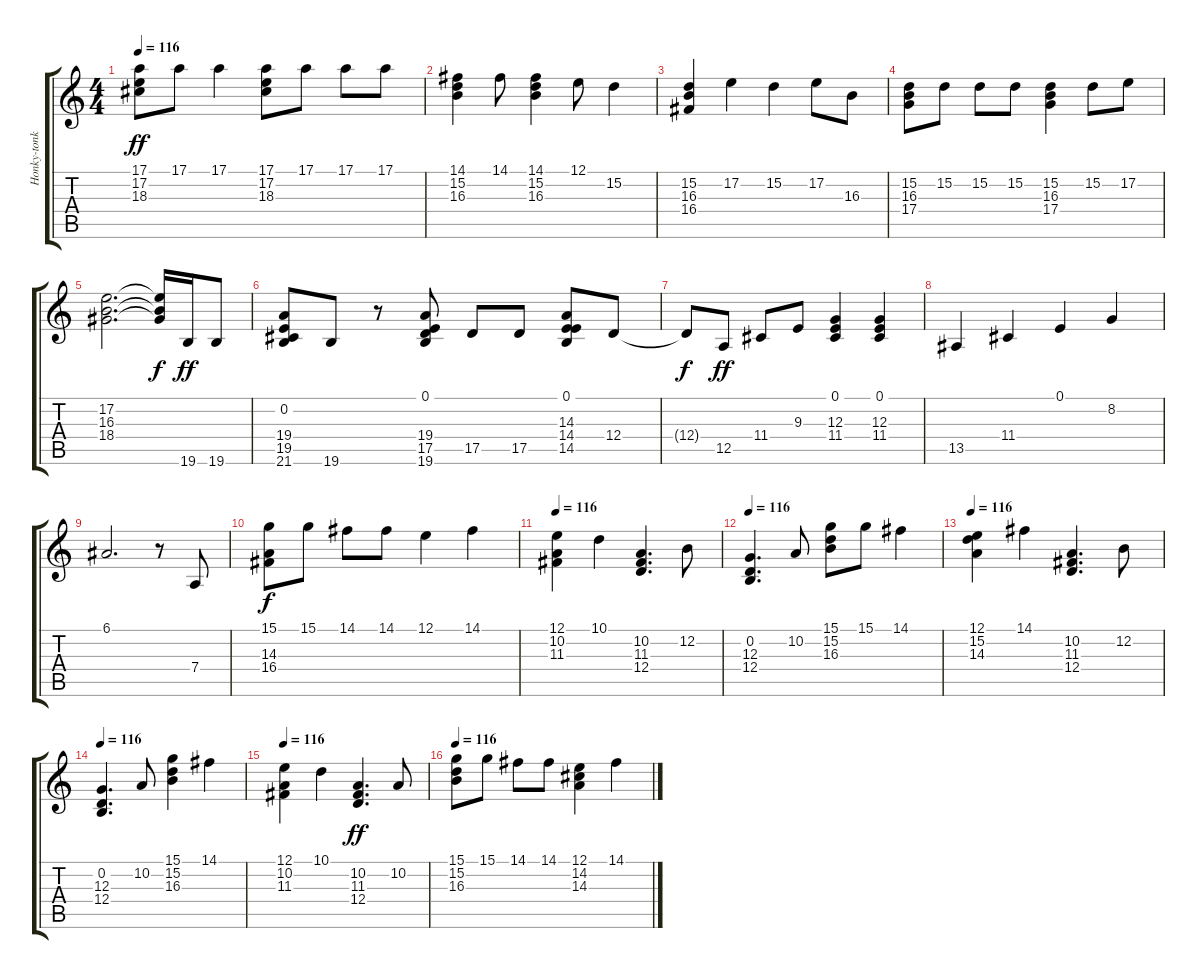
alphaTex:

\track ("Honky-tonk Piano" "Honky-tonk") {solo instrument honkytonkpiano}
\staff {score tabs}
\tuning (E4 B3 G3 D3 A2 E2) {hide}
\ts (4 4)
\tempo 116
\clef g2
\ks c
(17.1 17.2 18.3).8{dy ff} 17.1.8 17.1.4 (17.1 17.2 18.3).8 17.1.8 17.1.8 17.1.8 |
(14.1 15.2 16.3).4 14.1.8 (14.1 15.2 16.3).4 12.1.8 15.2.4 |
(15.2 16.3 16.4).4 17.2.4 15.2.4 17.2.8 16.3.8 |
(15.2 16.3 17.4).8 15.2.8 15.2.8 15.2.8 (15.2 16.3 17.4).4 15.2.8 17.2.8 |
(17.2 16.3 18.4).2{d} (17.2{t} 16.3{t} 18.4{t}).16{dy f} 19.6.16{dy ff} 19.6.8 |
(0.2 19.4 19.5 21.6).8 19.6.8 r.8 (0.1 19.4 17.5 19.6).8 17.5.8 17.5.8 (0.1 14.3 14.4 14.5).8 12.4.8 |
12.4{t}.8{dy f} 12.5.8{dy ff} 11.4.8 9.3.8 (0.1 12.3 11.4).4 (0.1 12.3 11.4).4 |
13.5.4 11.4.4 0.1.4 8.2.4 |
6.1.2{d} r.8 7.4.8 |
(15.1 14.3 16.4).8{dy f} 15.1.8 14.1.8 14.1.8 12.1.4 14.1.4 |
\tempo 116
(12.1 10.2 11.3).4 10.1.4 (10.2 11.3 12.4).4{d} 12.2.8 |
\tempo 116
(0.2 12.3 12.4).4{d} 10.2.8 (15.1 15.2 16.3).8 15.1.8 14.1.4 |
\tempo 116
(12.1 15.2 14.3).4 14.1.4 (10.2 11.3 12.4).4{d} 12.2.8 |
\tempo 116
(0.2 12.3 12.4).4{d} 10.2.8 (15.1 15.2 16.3).4 14.1.4 |
\tempo 116
(12.1 10.2 11.3).4 10.1.4 (10.2 11.3 12.4).4{d dy ff} 10.2.8 |
\tempo 116
(15.1 15.2 16.3).8 15.1.8 14.1.8 14.1.8 (12.1 14.2 14.3).4 14.1.4
